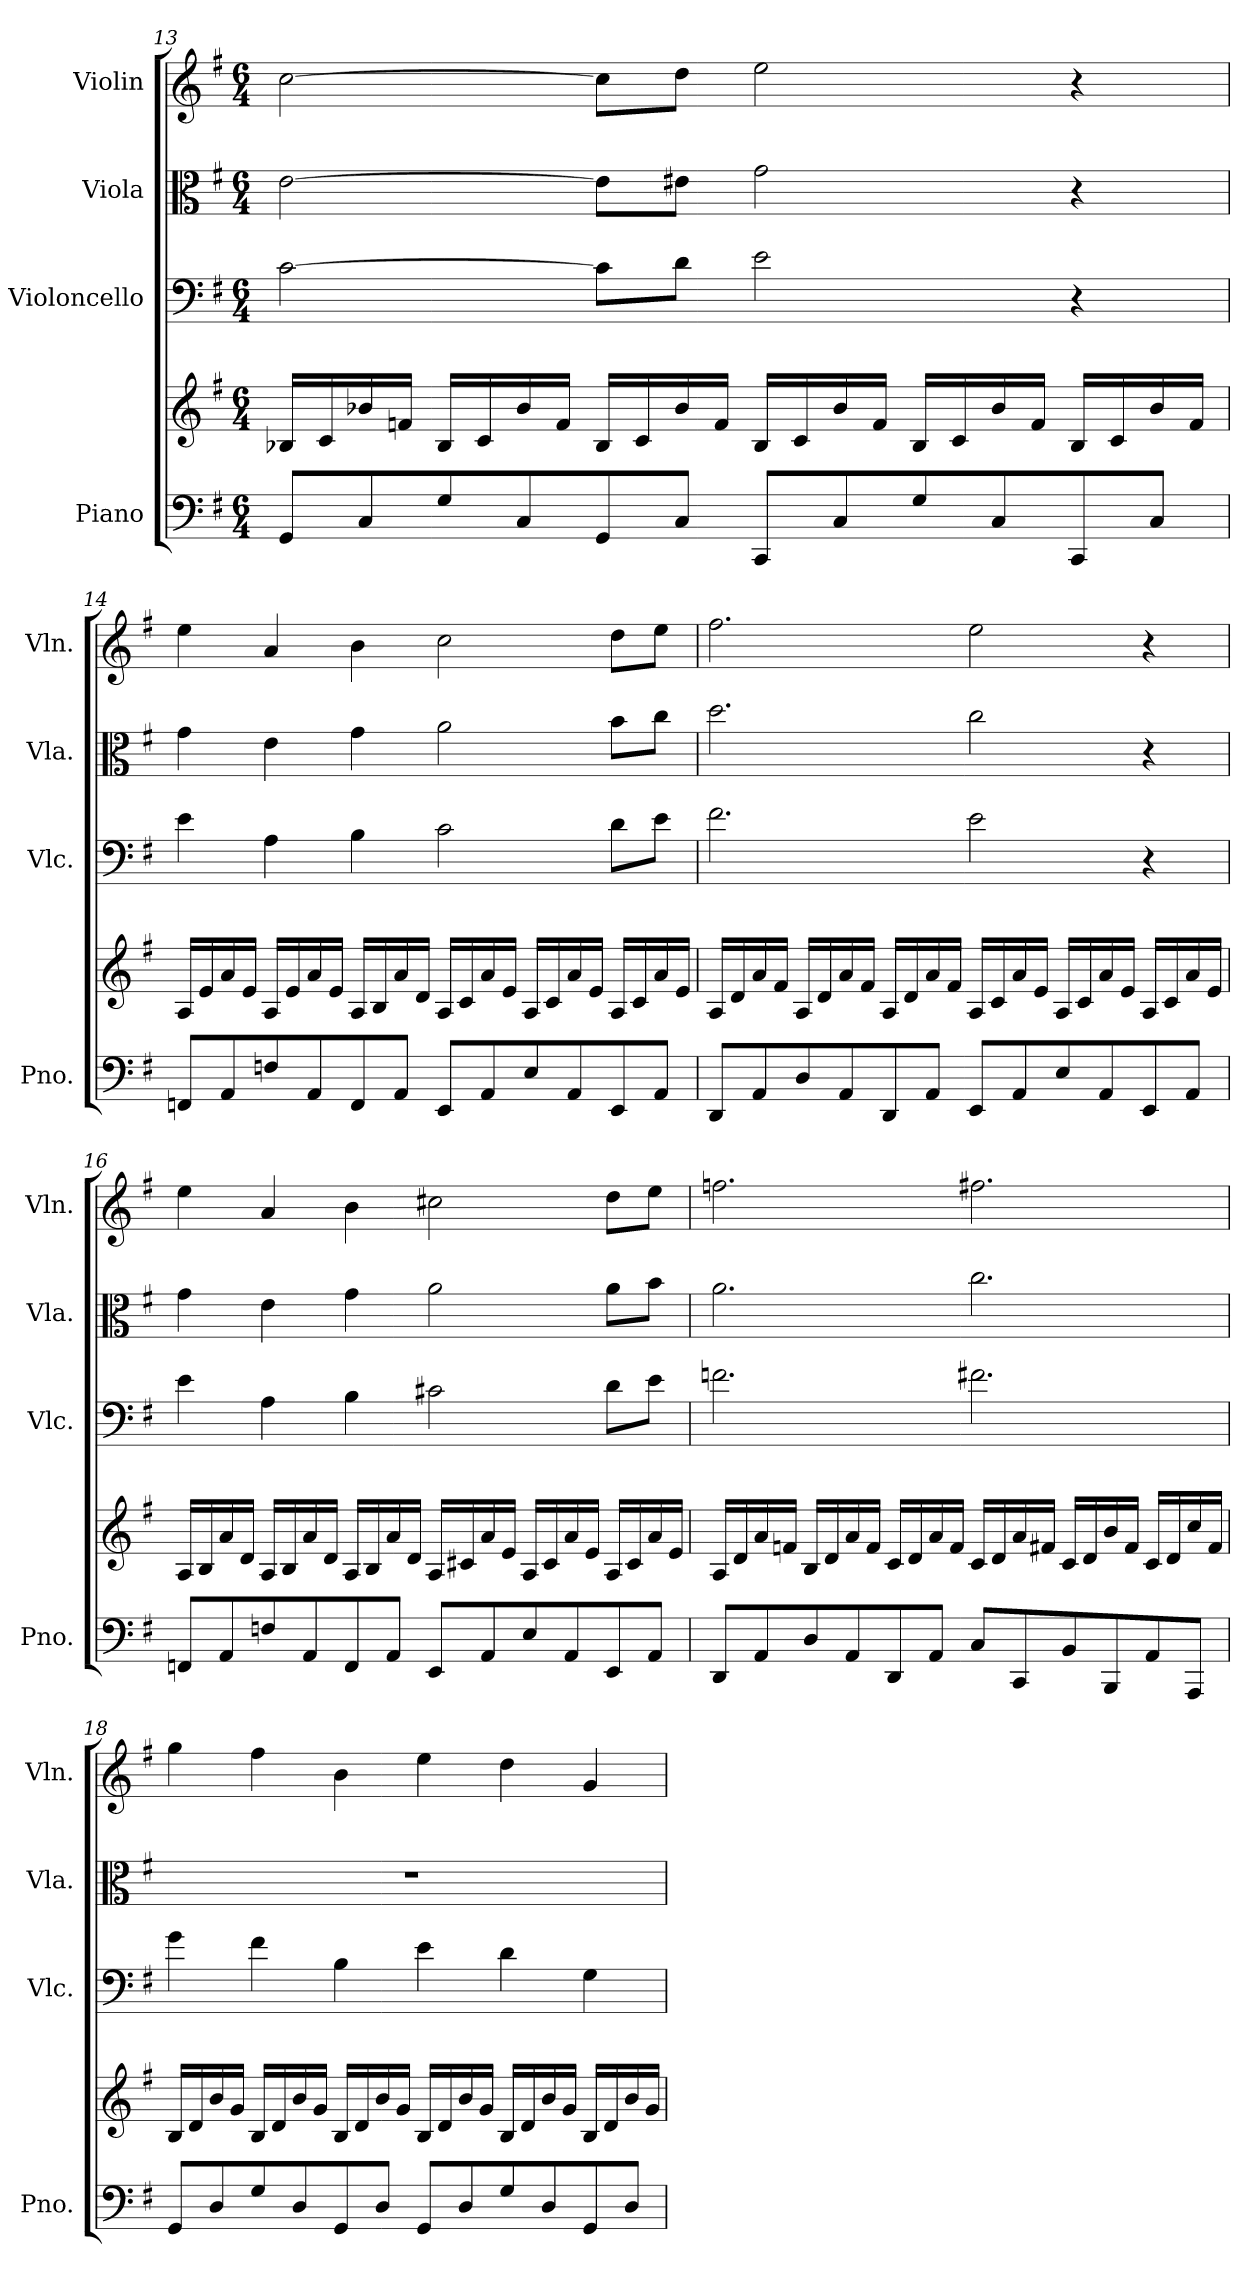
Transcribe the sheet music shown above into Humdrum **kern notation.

**kern	**kern	**kern	**kern	**kern
*part4	*part4	*part3	*part2	*part1
*staff5	*staff4	*staff3	*staff2	*staff1
*I"Piano	*	*I"Violoncello	*I"Viola	*I"Violin
*I'Pno.	*	*I'Vlc.	*I'Vla.	*I'Vln.
!!LO:PB:g=z
*clefF4	*clefG2	*clefF4	*clefC3	*clefG2
*k[f#]	*k[f#]	*k[f#]	*k[f#]	*k[f#]
*M6/4	*M6/4	*M6/4	*M6/4	*M6/4
=13	=13	=13	=13	=13
8GG/L	16B-X/LL	[2c\	[2e\	[2cc\
.	16c/	.	.	.
8C/	16b-X/	.	.	.
.	16fn/JJ	.	.	.
8G/	16B-/LL	.	.	.
.	16c/	.	.	.
8C/	16b-/	.	.	.
.	16f/JJ	.	.	.
8GG/	16B-/LL	8c\L]	8e\L]	8cc\L]
.	16c/	.	.	.
8C/J	16b-/	8d\J	8e#X\J	8dd\J
.	16f/JJ	.	.	.
8CC/L	16B-/LL	2e\	2g\	2ee\
.	16c/	.	.	.
8C/	16b-/	.	.	.
.	16f/JJ	.	.	.
8G/	16B-/LL	.	.	.
.	16c/	.	.	.
8C/	16b-/	.	.	.
.	16f/JJ	.	.	.
8CC/	16B-/LL	4r	4r	4r
.	16c/	.	.	.
8C/J	16b-/	.	.	.
.	16f/JJ	.	.	.
!!LO:LB:g=z
=14	=14	=14	=14	=14
8FFn/L	16A/LL	4e\	4g\	4ee\
.	16e/	.	.	.
8AA/	16a/	.	.	.
.	16e/JJ	.	.	.
8Fn/	16A/LL	4A\	4e\	4a/
.	16e/	.	.	.
8AA/	16a/	.	.	.
.	16e/JJ	.	.	.
8FF/	16A/LL	4B\	4g\	4b\
.	16B/	.	.	.
8AA/J	16a/	.	.	.
.	16d/JJ	.	.	.
8EE/L	16A/LL	2c\	2a\	2cc\
.	16c/	.	.	.
8AA/	16a/	.	.	.
.	16e/JJ	.	.	.
8E/	16A/LL	.	.	.
.	16c/	.	.	.
8AA/	16a/	.	.	.
.	16e/JJ	.	.	.
8EE/	16A/LL	8d\L	8b\L	8dd\L
.	16c/	.	.	.
8AA/J	16a/	8e\J	8cc\J	8ee\J
.	16e/JJ	.	.	.
!!LO:LB:g=z
=15	=15	=15	=15	=15
8DD/L	16A/LL	2.f#\	2.dd\	2.ff#\
.	16d/	.	.	.
8AA/	16a/	.	.	.
.	16f#/JJ	.	.	.
8D/	16A/LL	.	.	.
.	16d/	.	.	.
8AA/	16a/	.	.	.
.	16f#/JJ	.	.	.
8DD/	16A/LL	.	.	.
.	16d/	.	.	.
8AA/J	16a/	.	.	.
.	16f#/JJ	.	.	.
8EE/L	16A/LL	2e\	2cc\	2ee\
.	16c/	.	.	.
8AA/	16a/	.	.	.
.	16e/JJ	.	.	.
8E/	16A/LL	.	.	.
.	16c/	.	.	.
8AA/	16a/	.	.	.
.	16e/JJ	.	.	.
8EE/	16A/LL	4r	4r	4r
.	16c/	.	.	.
8AA/J	16a/	.	.	.
.	16e/JJ	.	.	.
!!LO:PB:g=z
=16	=16	=16	=16	=16
8FFn/L	16A/LL	4e\	4g\	4ee\
.	16B/	.	.	.
8AA/	16a/	.	.	.
.	16d/JJ	.	.	.
8Fn/	16A/LL	4A\	4e\	4a/
.	16B/	.	.	.
8AA/	16a/	.	.	.
.	16d/JJ	.	.	.
8FF/	16A/LL	4B\	4g\	4b\
.	16B/	.	.	.
8AA/J	16a/	.	.	.
.	16d/JJ	.	.	.
8EE/L	16A/LL	2c#X\	2a\	2cc#X\
.	16c#X/	.	.	.
8AA/	16a/	.	.	.
.	16e/JJ	.	.	.
8E/	16A/LL	.	.	.
.	16c#/	.	.	.
8AA/	16a/	.	.	.
.	16e/JJ	.	.	.
8EE/	16A/LL	8d\L	8a\L	8dd\L
.	16c#/	.	.	.
8AA/J	16a/	8e\J	8b\J	8ee\J
.	16e/JJ	.	.	.
!!LO:LB:g=z
=17	=17	=17	=17	=17
8DD/L	16A/LL	2.fn\	2.a\	2.ffn\
.	16d/	.	.	.
8AA/	16a/	.	.	.
.	16fn/JJ	.	.	.
8D/	16B/LL	.	.	.
.	16d/	.	.	.
8AA/	16a/	.	.	.
.	16f/JJ	.	.	.
8DD/	16c/LL	.	.	.
.	16d/	.	.	.
8AA/J	16a/	.	.	.
.	16f/JJ	.	.	.
8C/L	16c/LL	2.f#X\	2.cc\	2.ff#X\
.	16d/	.	.	.
8CC/	16a/	.	.	.
.	16f#X/JJ	.	.	.
8BB/	16c/LL	.	.	.
.	16d/	.	.	.
8BBB/	16b/	.	.	.
.	16f#/JJ	.	.	.
8AA/	16c/LL	.	.	.
.	16d/	.	.	.
8AAA/J	16cc/	.	.	.
.	16f#/JJ	.	.	.
!!LO:LB:g=z
=18	=18	=18	=18	=18
8GG/L	16B/LL	4g\	1.r	4gg\
.	16d/	.	.	.
8D/	16b/	.	.	.
.	16g/JJ	.	.	.
8G/	16B/LL	4f#\	.	4ff#\
.	16d/	.	.	.
8D/	16b/	.	.	.
.	16g/JJ	.	.	.
8GG/	16B/LL	4B\	.	4b\
.	16d/	.	.	.
8D/J	16b/	.	.	.
.	16g/JJ	.	.	.
8GG/L	16B/LL	4e\	.	4ee\
.	16d/	.	.	.
8D/	16b/	.	.	.
.	16g/JJ	.	.	.
8G/	16B/LL	4d\	.	4dd\
.	16d/	.	.	.
8D/	16b/	.	.	.
.	16g/JJ	.	.	.
8GG/	16B/LL	4G\	.	4g/
.	16d/	.	.	.
8D/J	16b/	.	.	.
.	16g/JJ	.	.	.
=	=	=	=	=
*-	*-	*-	*-	*-
